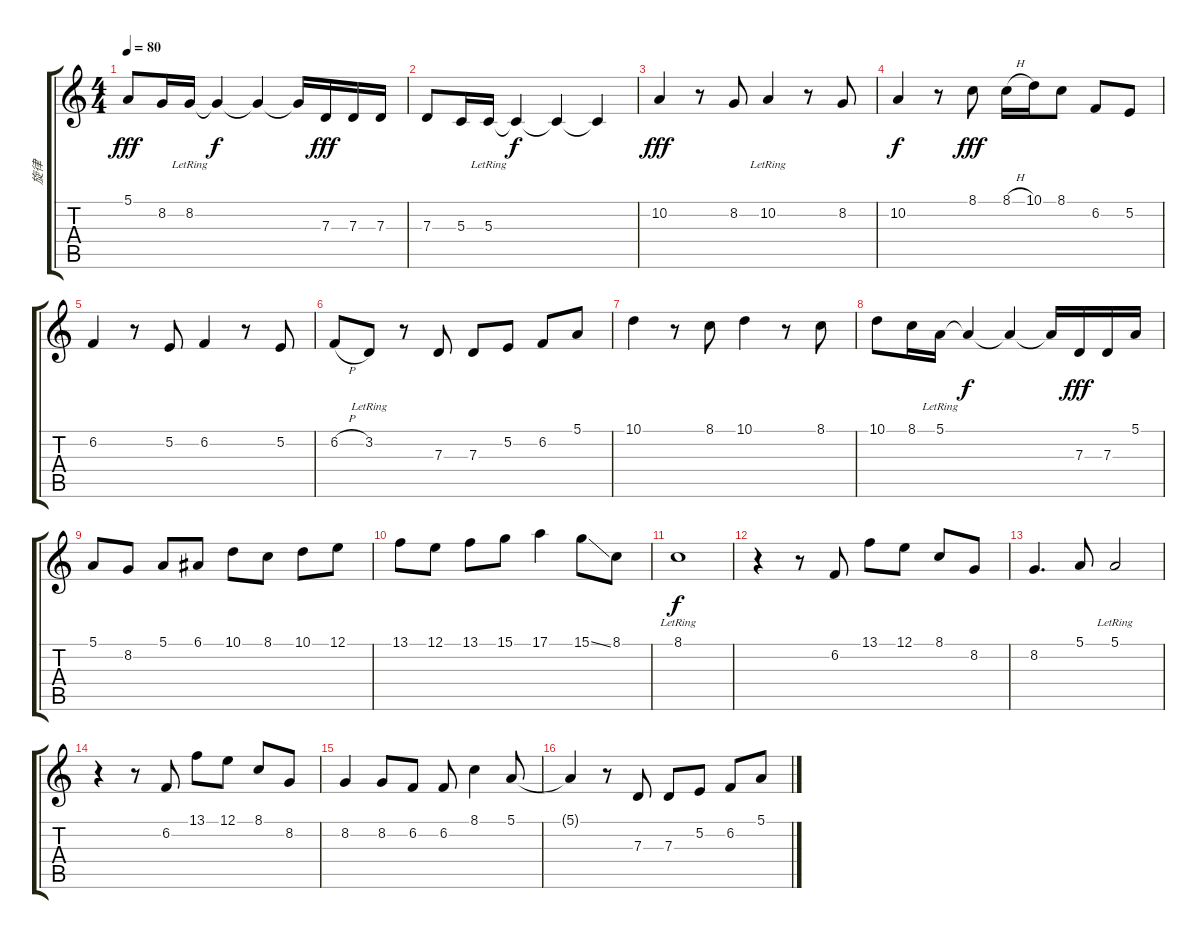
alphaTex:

\track ("旋律" "旋律") {instrument electricgrandpiano}
\staff {score tabs}
\tuning (E4 B3 G3 D3 A2 E2) {hide}
\ts (4 4)
\tempo 80
\clef g2
\ks c
5.1.8{dy fff} 8.2.16 8.2{lr}.16 8.2{t}.4{dy f} 8.2{t}.4 8.2{t}.16 7.3.16{dy fff} 7.3.16 7.3.16 |
7.3.8 5.3.16 5.3{lr}.16 5.3{t}.4{dy f} 5.3{t}.4 5.3{t}.4 |
10.2.4{dy fff} r.8 8.2.8 10.2{lr}.4 r.8 8.2.8 |
10.2.4{dy f} r.8 8.1.8{dy fff} 8.1{h}.16 10.1.16 8.1.8 6.2.8 5.2.8 |
6.2.4 r.8 5.2.8 6.2.4 r.8 5.2.8 |
6.2{h}.8 3.2{lr}.8 r.8 7.3.8 7.3.8 5.2.8 6.2.8 5.1.8 |
10.1.4 r.8 8.1.8 10.1.4 r.8 8.1.8 |
10.1.8 8.1.16 5.1{lr}.16 5.1{t}.4{dy f} 5.1{t}.4 5.1{t}.16 7.3.16{dy fff} 7.3.16 5.1.16 |
5.1.8 8.2.8 5.1.8 6.1.8 10.1.8 8.1.8 10.1.8 12.1.8 |
13.1.8 12.1.8 13.1.8 15.1.8 17.1.4 15.1{ss}.8 8.1.8 |
8.1{lr}.1{dy f} |
r.4 r.8 6.2.8 13.1.8 12.1.8 8.1.8 8.2.8 |
8.2.4{d} 5.1.8 5.1{lr}.2 |
r.4 r.8 6.2.8 13.1.8 12.1.8 8.1.8 8.2.8 |
8.2.4 8.2.8 6.2.8 6.2.8 8.1.4 5.1.8 |
5.1{t}.4 r.8 7.3.8 7.3.8 5.2.8 6.2.8 5.1.8
